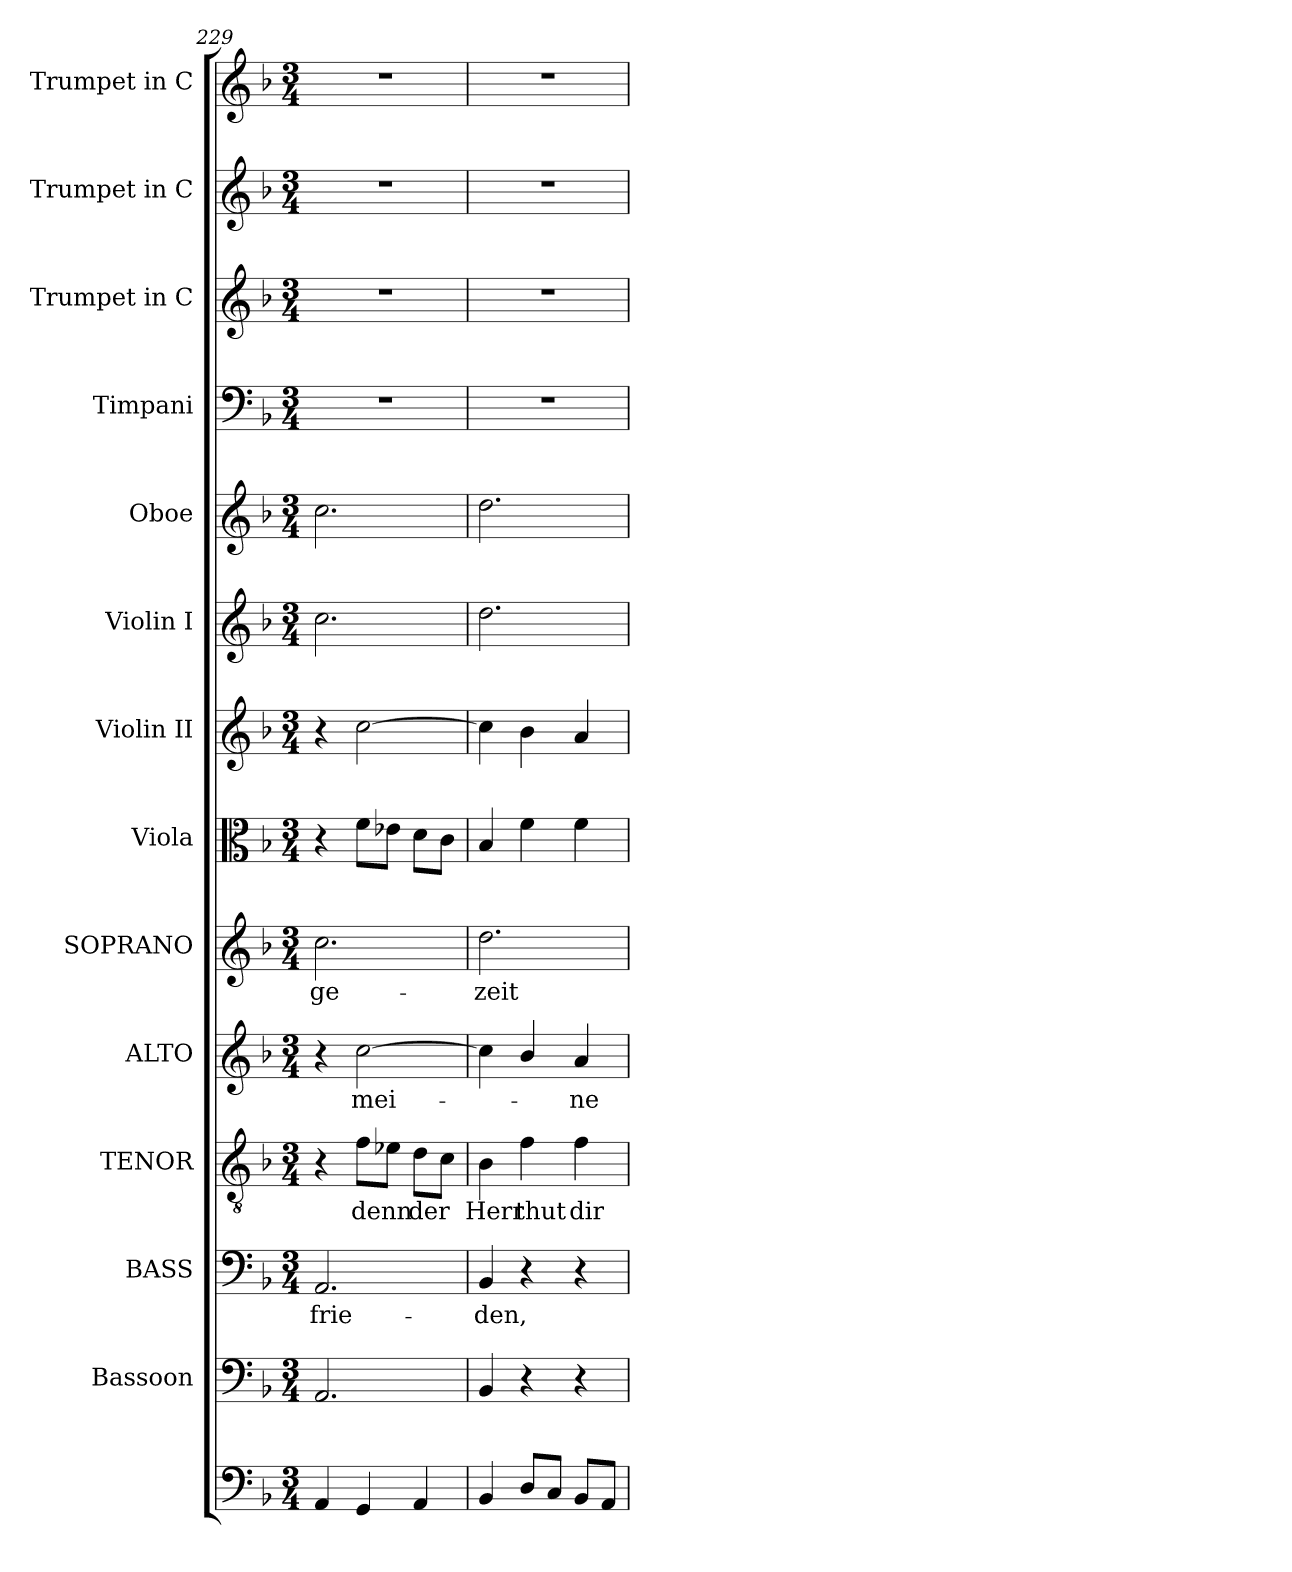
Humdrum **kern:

**kern	**kern	**kern	**text	**kern	**text	**kern	**text	**kern	**text	**kern	**kern	**kern	**kern	**kern	**kern	**kern	**kern
*part14	*part13	*part12	*part12	*part11	*part11	*part10	*part10	*part9	*part9	*part8	*part7	*part6	*part5	*part4	*part3	*part2	*part1
*staff14	*staff13	*staff12	*staff12	*staff11	*staff11	*staff10	*staff10	*staff9	*staff9	*staff8	*staff7	*staff6	*staff5	*staff4	*staff3	*staff2	*staff1
*	*I"Bassoon	*I"BASS	*	*I"TENOR	*	*I"ALTO	*	*I"SOPRANO	*	*I"Viola	*I"Violin II	*I"Violin I	*I"Oboe	*I"Timpani	*I"Trumpet in C	*I"Trumpet in C	*I"Trumpet in C
*	*	*	*	*	*	*I'Alto	*	*I'Soprano	*	*I'Viola	*I'Violin II	*I'Violin I	*I'Oboe	*I'Timp.	*	*	*
*clefF4	*clefF4	*clefF4	*	*clefGv2	*	*clefG2	*	*clefG2	*	*clefC3	*clefG2	*clefG2	*clefG2	*clefF4	*clefG2	*clefG2	*clefG2
*	*	*	*	*ITrd7c12	*	*	*	*	*	*	*	*	*	*	*	*	*
*k[b-]	*k[b-]	*k[b-]	*	*k[b-]	*	*k[b-]	*	*k[b-]	*	*k[b-]	*k[b-]	*k[b-]	*k[b-]	*k[b-]	*k[b-]	*k[b-]	*k[b-]
*F:	*F:	*F:	*	*F:	*	*F:	*	*F:	*	*F:	*F:	*F:	*F:	*F:	*F:	*F:	*F:
*M3/4	*M3/4	*M3/4	*	*M3/4	*	*M3/4	*	*M3/4	*	*M3/4	*M3/4	*M3/4	*M3/4	*M3/4	*M3/4	*M3/4	*M3/4
=229	=229	=229	=229	=229	=229	=229	=229	=229	=229	=229	=229	=229	=229	=229	=229	=229	=229
!	!	!	!LO:LY:b:color=#000000	!	!	!	!	!	!	!	!	!	!	!	!	!	!
!	!	!	!	!	!	!	!	!	!LO:LY:b:color=#000000	!	!	!	!	!LO:N:vis=1	!LO:N:vis=1	!LO:N:vis=1	!LO:N:vis=1
4AAi/	2.AAi/	2.AAi/	-frie-	4r	.	4r	.	2.cci\	-ge-	4r	4r	2.cci\	2.cci\	2.r	2.r	2.r	2.r
!	!	!	!	!	!LO:LY:b:color=#000000	!	!	!	!	!	!	!	!	!	!	!	!
!	!	!	!	!	!	!	!LO:LY:b:color=#000000	!	!	!	!	!	!	!	!	!	!
4GGi/	.	.	.	8Fi\L	denn	[2cci\	mei-	.	.	8fi\L	[2cci\	.	.	.	.	.	.
.	.	.	.	8E-Xi\J	.	.	.	.	.	8e-Xi\J	.	.	.	.	.	.	.
!	!	!	!	!	!LO:LY:b:color=#000000	!	!	!	!	!	!	!	!	!	!	!	!
4AAi/	.	.	.	8Di\L	der	.	.	.	.	8di\L	.	.	.	.	.	.	.
.	.	.	.	8Ci\J	.	.	.	.	.	8ci\J	.	.	.	.	.	.	.
=230	=230	=230	=230	=230	=230	=230	=230	=230	=230	=230	=230	=230	=230	=230	=230	=230	=230
!	!	!	!LO:LY:b:color=#000000	!	!	!	!	!	!	!	!	!	!	!	!	!	!
!	!	!	!	!	!LO:LY:b:color=#000000	!	!	!	!	!	!	!	!	!	!	!	!
!	!	!	!	!	!	!	!	!	!LO:LY:b:color=#000000	!	!	!	!	!LO:N:vis=1	!LO:N:vis=1	!LO:N:vis=1	!LO:N:vis=1
4BB-i/	4BB-i/	4BB-i/	-den,	4BB-i\	Herr	4cci\]	.	2.ddi\	-zeit	4B-i/	4cci\]	2.ddi\	2.ddi\	2.r	2.r	2.r	2.r
!	!	!	!	!	!LO:LY:b:color=#000000	!	!	!	!	!	!	!	!	!	!	!	!
8Di/L	4r	4r	.	4Fi\	thut	4b-i/	.	.	.	4fi\	4b-i\	.	.	.	.	.	.
8Ci/J	.	.	.	.	.	.	.	.	.	.	.	.	.	.	.	.	.
!	!	!	!	!	!LO:LY:b:color=#000000	!	!	!	!	!	!	!	!	!	!	!	!
!	!	!	!	!	!	!	!LO:LY:b:color=#000000	!	!	!	!	!	!	!	!	!	!
8BB-i/L	4r	4r	.	4Fi\	dir	4ai/	-ne	.	.	4fi\	4ai/	.	.	.	.	.	.
8AAi/J	.	.	.	.	.	.	.	.	.	.	.	.	.	.	.	.	.
=	=	=	=	=	=	=	=	=	=	=	=	=	=	=	=	=	=
*-	*-	*-	*-	*-	*-	*-	*-	*-	*-	*-	*-	*-	*-	*-	*-	*-	*-
